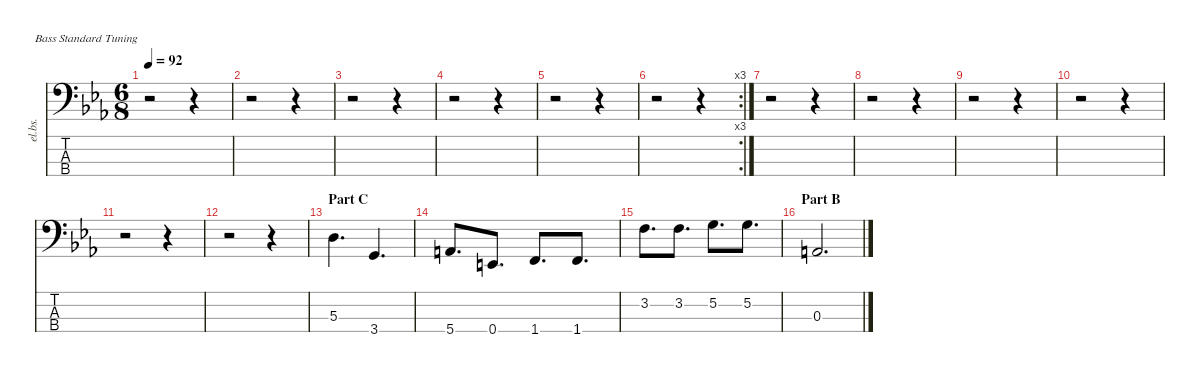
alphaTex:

\defaultSystemsLayout 4
\hideDynamics
\bracketExtendMode nobrackets
\track ("Bass - Martin Lopez" "el.bs.") {instrument electricbassfinger}
\staff {score tabs}
\tuning (G2 D2 A1 E1)
\ts (6 8)
\tempo 92
\clef f4
\ks cminor
r.2{dy f} r.4 |
r.2 r.4 |
r.2 r.4 |
r.2 r.4 |
r.2 r.4 |
\rc 3
r.2 r.4 |
r.2 r.4 |
r.2 r.4 |
r.2 r.4 |
r.2 r.4 |
r.2 r.4 |
r.2 r.4 |
\section ("" "Part C")
5.3{acc forcenatural}.4{d} 3.4{acc forcenatural}.4{d} |
5.4{acc forcenatural}.8{d} 0.4{acc forcenatural}.8{d} 1.4{acc forcenatural}.8{d} 1.4{acc forcenatural}.8{d} |
3.2{acc forcenatural}.8{d} 3.2{acc forcenatural}.8{d} 5.2{acc forcenatural}.8{d} 5.2{acc forcenatural}.8{d} |
\section ("" "Part B")
0.3{acc forcenatural}.2{d}
